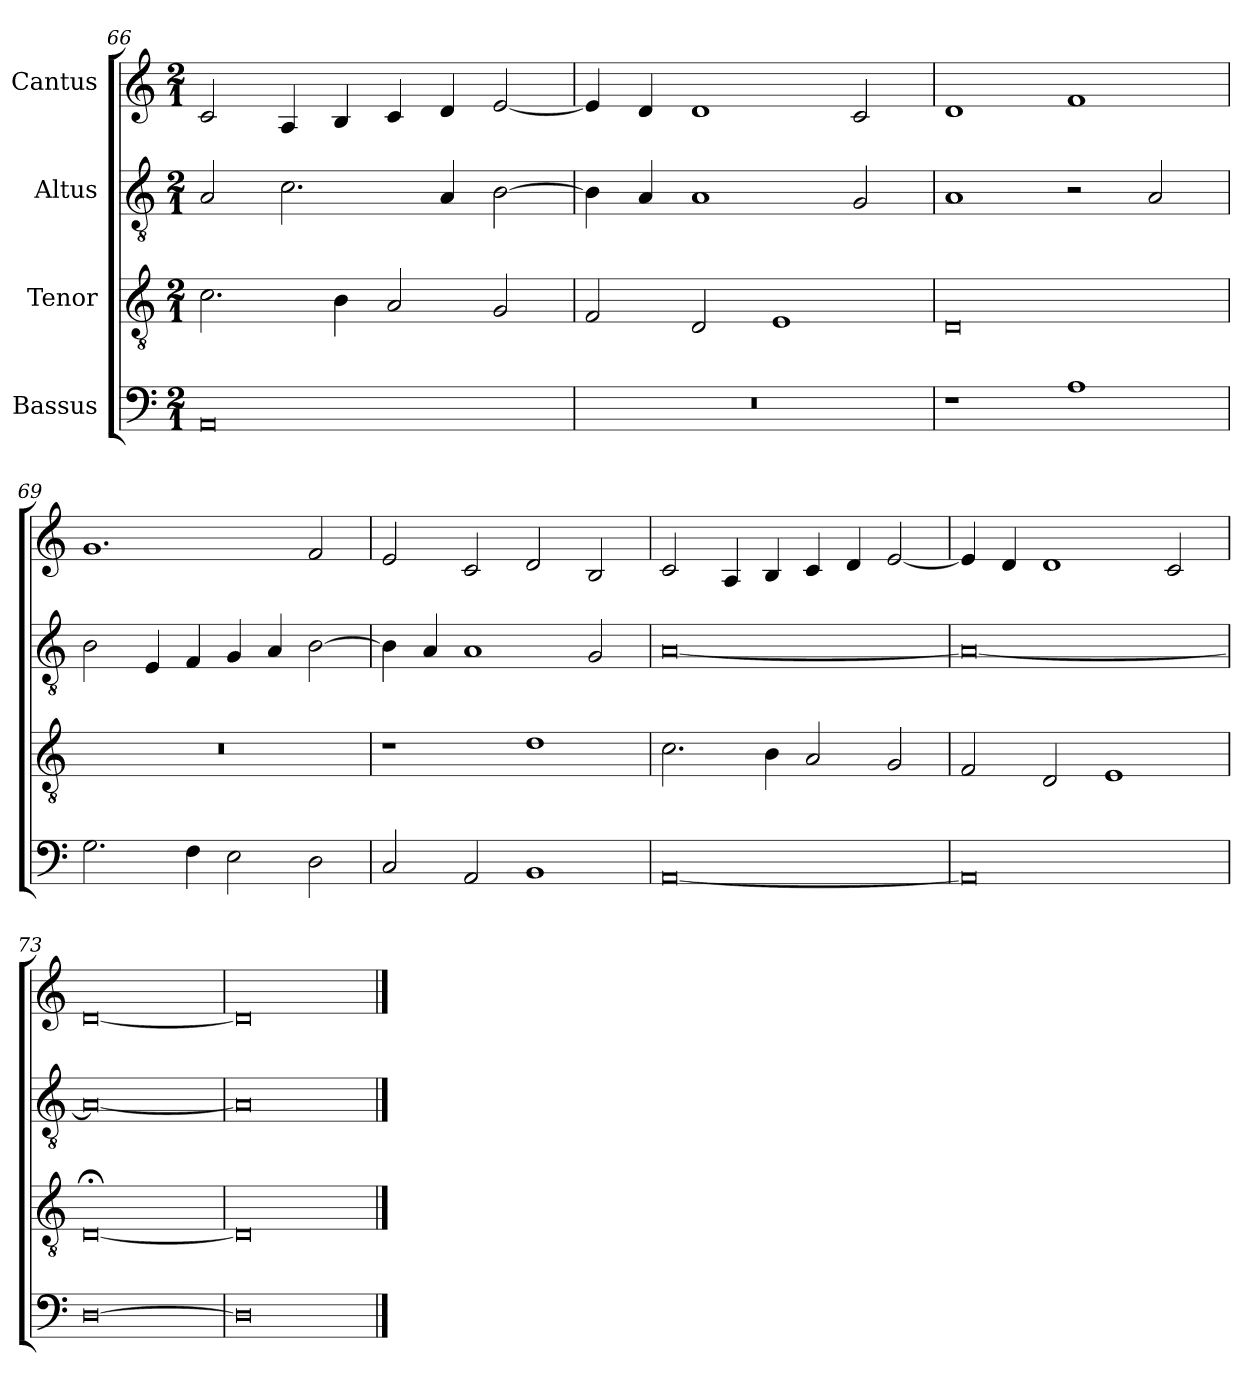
**kern	**kern	**kern	**kern
*part4	*part3	*part2	*part1
*staff4	*staff3	*staff2	*staff1
*I"Bassus	*I"Tenor	*I"Altus	*I"Cantus
*clefF4	*clefGv2	*clefGv2	*clefG2
*	*ITrd7c12	*ITrd7c12	*
*k[]	*k[]	*k[]	*k[]
*C:	*C:	*C:	*C:
*M2/1	*M2/1	*M2/1	*M2/1
=66	=66	=66	=66
0AAi	2.Ci\	2AAi/	2ci/
.	.	2.Ci\	4Ai/
.	4BBi\	.	4Bi/
.	2AAi/	.	4ci/
.	.	4AAi/	4di/
.	2GGi/	[>2BBi\	[<2ei/
=67	=67	=67	=67
!LO:N:vis=1	!	!	!
0r	2FFi/	4BBi\]	4ei/]
.	.	4AAi/	4di/
.	2DDi/	1AAi	1di
.	1EEi	.	.
.	.	2GGi/	2ci/
=68	=68	=68	=68
1r	0DDi	1AAi	1di
1Ai	.	2r	1fi
.	.	2AAi/	.
=69	=69	=69	=69
!	!LO:N:vis=1	!	!
2.Gi\	0r	2BBi\	1.gi
.	.	4EEi/	.
4Fi\	.	4FFi/	.
2Ei\	.	4GGi/	.
.	.	4AAi/	.
2Di\	.	[>2BBi\	2fi/
!!LO:LB:g=z
=70	=70	=70	=70
2Ci/	1r	4BBi\]	2ei/
.	.	4AAi/	.
2AAi/	.	1AAi	2ci/
1BBi	1Di	.	2di/
.	.	2GGi/	2Bi/
=71	=71	=71	=71
[<0AAi	2.Ci\	[<0AAi	2ci/
.	.	.	4Ai/
.	4BBi\	.	4Bi/
.	2AAi/	.	4ci/
.	.	.	4di/
.	2GGi/	.	[<2ei/
=72	=72	=72	=72
0AAi]	2FFi/	0AAi_<	4ei/]
.	.	.	4di/
.	2DDi/	.	1di
.	1EEi	.	.
.	.	.	2ci/
=73	=73	=73	=73
[>0Di	[<0DD;i	0AAi_<	[<0di
=74	=74	=74	=74
0Di]	0DDi]	0AAi]	0di]
==	==	==	==
*-	*-	*-	*-
